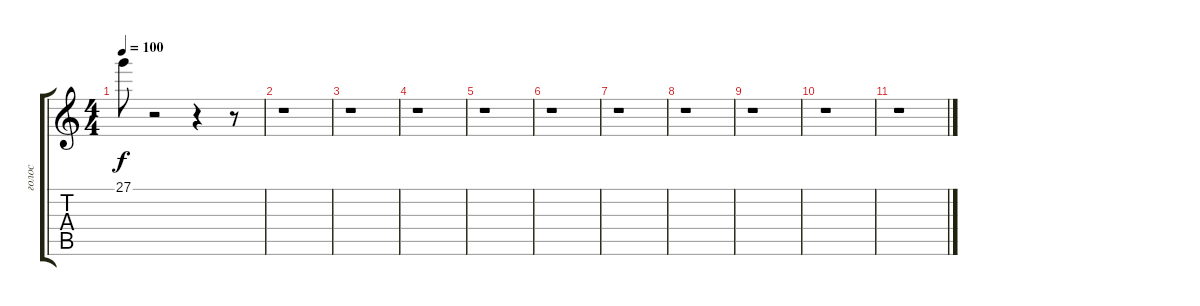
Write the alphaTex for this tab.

\track ("голос" "голос") {instrument fx5brightness}
\staff {score tabs}
\tuning (E4 B3 G3 D3 A2 E2) {hide}
\ts (4 4)
\tempo 100
\clef g2
\ks c
27.1{t}.8{dy f} r.2 r.4 r.8 |
r.1 |
r.1 |
r.1 |
r.1 |
r.1 |
r.1 |
r.1 |
r.1 |
r.1 |
r.1
